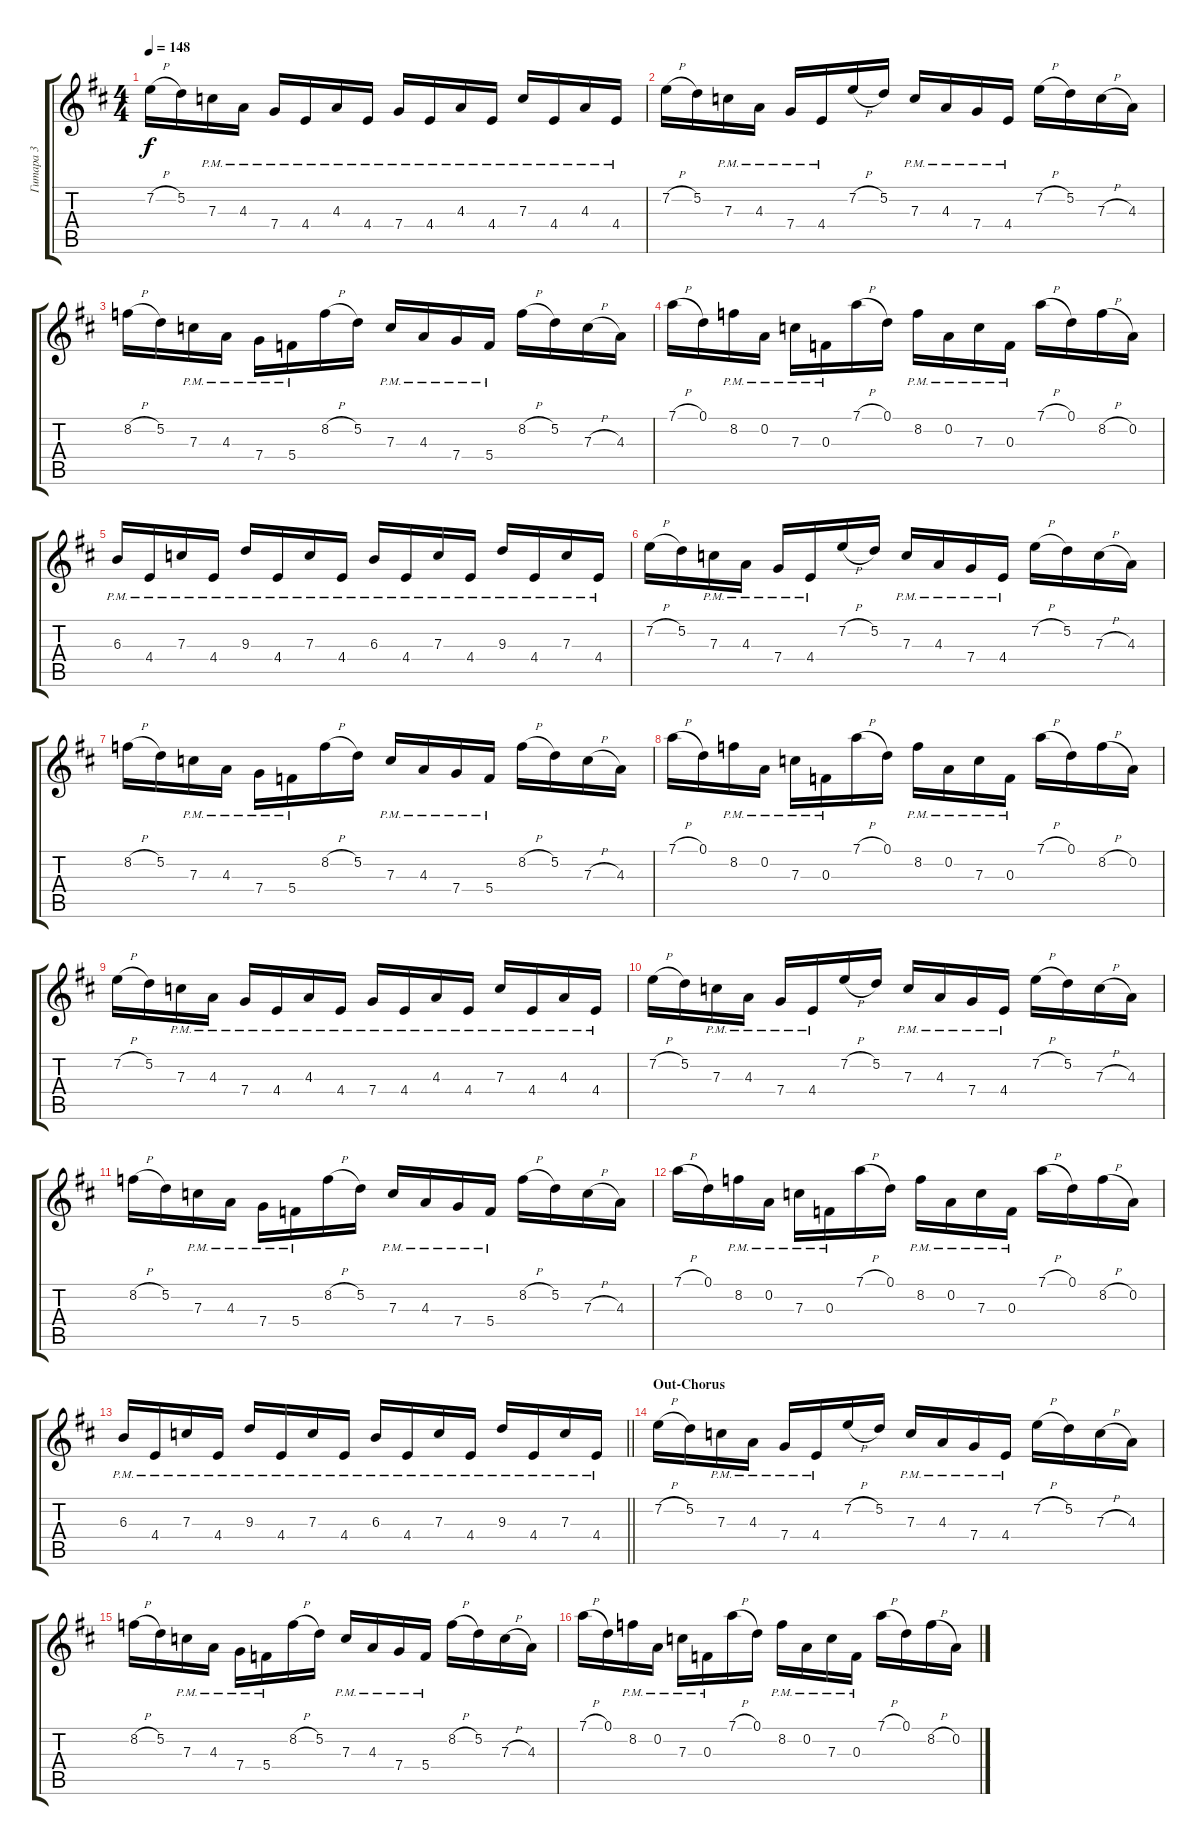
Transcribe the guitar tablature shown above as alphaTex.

\track ("Гитара 3" "Гитара 3") {instrument distortionguitar}
\staff {score tabs}
\tuning (D4 A3 F3 C3 G2 D2) {hide}
\ts (4 4)
\tempo 148
\clef g2
\ks bminor
7.2{h}.16{dy f} 5.2.16 7.3{pm}.16 4.3{pm}.16 7.4{pm}.16 4.4{pm}.16 4.3{pm}.16 4.4{pm}.16 7.4{pm}.16 4.4{pm}.16 4.3{pm}.16 4.4{pm}.16 7.3{pm}.16 4.4{pm}.16 4.3{pm}.16 4.4{pm}.16 |
7.2{h}.16 5.2.16 7.3{pm}.16 4.3{pm}.16 7.4{pm}.16 4.4{pm}.16 7.2{h}.16 5.2.16 7.3{pm}.16 4.3{pm}.16 7.4{pm}.16 4.4{pm}.16 7.2{h}.16 5.2.16 7.3{h}.16 4.3.16 |
8.2{h}.16 5.2.16 7.3{pm}.16 4.3{pm}.16 7.4{pm}.16 5.4{pm}.16 8.2{h}.16 5.2.16 7.3{pm}.16 4.3{pm}.16 7.4{pm}.16 5.4{pm}.16 8.2{h}.16 5.2.16 7.3{h}.16 4.3.16 |
7.1{h}.16 0.1.16 8.2{pm}.16 0.2{pm}.16 7.3{pm}.16 0.3{pm}.16 7.1{h}.16 0.1.16 8.2{pm}.16 0.2{pm}.16 7.3{pm}.16 0.3{pm}.16 7.1{h}.16 0.1.16 8.2{h}.16 0.2.16 |
6.3{pm}.16 4.4{pm}.16 7.3{pm}.16 4.4{pm}.16 9.3{pm}.16 4.4{pm}.16 7.3{pm}.16 4.4{pm}.16 6.3{pm}.16 4.4{pm}.16 7.3{pm}.16 4.4{pm}.16 9.3{pm}.16 4.4{pm}.16 7.3{pm}.16 4.4{pm}.16 |
7.2{h}.16 5.2.16 7.3{pm}.16 4.3{pm}.16 7.4{pm}.16 4.4{pm}.16 7.2{h}.16 5.2.16 7.3{pm}.16 4.3{pm}.16 7.4{pm}.16 4.4{pm}.16 7.2{h}.16 5.2.16 7.3{h}.16 4.3.16 |
8.2{h}.16 5.2.16 7.3{pm}.16 4.3{pm}.16 7.4{pm}.16 5.4{pm}.16 8.2{h}.16 5.2.16 7.3{pm}.16 4.3{pm}.16 7.4{pm}.16 5.4{pm}.16 8.2{h}.16 5.2.16 7.3{h}.16 4.3.16 |
7.1{h}.16 0.1.16 8.2{pm}.16 0.2{pm}.16 7.3{pm}.16 0.3{pm}.16 7.1{h}.16 0.1.16 8.2{pm}.16 0.2{pm}.16 7.3{pm}.16 0.3{pm}.16 7.1{h}.16 0.1.16 8.2{h}.16 0.2.16 |
7.2{h}.16 5.2.16 7.3{pm}.16 4.3{pm}.16 7.4{pm}.16 4.4{pm}.16 4.3{pm}.16 4.4{pm}.16 7.4{pm}.16 4.4{pm}.16 4.3{pm}.16 4.4{pm}.16 7.3{pm}.16 4.4{pm}.16 4.3{pm}.16 4.4{pm}.16 |
7.2{h}.16 5.2.16 7.3{pm}.16 4.3{pm}.16 7.4{pm}.16 4.4{pm}.16 7.2{h}.16 5.2.16 7.3{pm}.16 4.3{pm}.16 7.4{pm}.16 4.4{pm}.16 7.2{h}.16 5.2.16 7.3{h}.16 4.3.16 |
8.2{h}.16 5.2.16 7.3{pm}.16 4.3{pm}.16 7.4{pm}.16 5.4{pm}.16 8.2{h}.16 5.2.16 7.3{pm}.16 4.3{pm}.16 7.4{pm}.16 5.4{pm}.16 8.2{h}.16 5.2.16 7.3{h}.16 4.3.16 |
7.1{h}.16 0.1.16 8.2{pm}.16 0.2{pm}.16 7.3{pm}.16 0.3{pm}.16 7.1{h}.16 0.1.16 8.2{pm}.16 0.2{pm}.16 7.3{pm}.16 0.3{pm}.16 7.1{h}.16 0.1.16 8.2{h}.16 0.2.16 |
\barLineRight lightlight
6.3{pm}.16 4.4{pm}.16 7.3{pm}.16 4.4{pm}.16 9.3{pm}.16 4.4{pm}.16 7.3{pm}.16 4.4{pm}.16 6.3{pm}.16 4.4{pm}.16 7.3{pm}.16 4.4{pm}.16 9.3{pm}.16 4.4{pm}.16 7.3{pm}.16 4.4{pm}.16 |
\section ("" "Out-Chorus")
7.2{h}.16 5.2.16 7.3{pm}.16 4.3{pm}.16 7.4{pm}.16 4.4{pm}.16 7.2{h}.16 5.2.16 7.3{pm}.16 4.3{pm}.16 7.4{pm}.16 4.4{pm}.16 7.2{h}.16 5.2.16 7.3{h}.16 4.3.16 |
8.2{h}.16 5.2.16 7.3{pm}.16 4.3{pm}.16 7.4{pm}.16 5.4{pm}.16 8.2{h}.16 5.2.16 7.3{pm}.16 4.3{pm}.16 7.4{pm}.16 5.4{pm}.16 8.2{h}.16 5.2.16 7.3{h}.16 4.3.16 |
7.1{h}.16 0.1.16 8.2{pm}.16 0.2{pm}.16 7.3{pm}.16 0.3{pm}.16 7.1{h}.16 0.1.16 8.2{pm}.16 0.2{pm}.16 7.3{pm}.16 0.3{pm}.16 7.1{h}.16 0.1.16 8.2{h}.16 0.2.16
